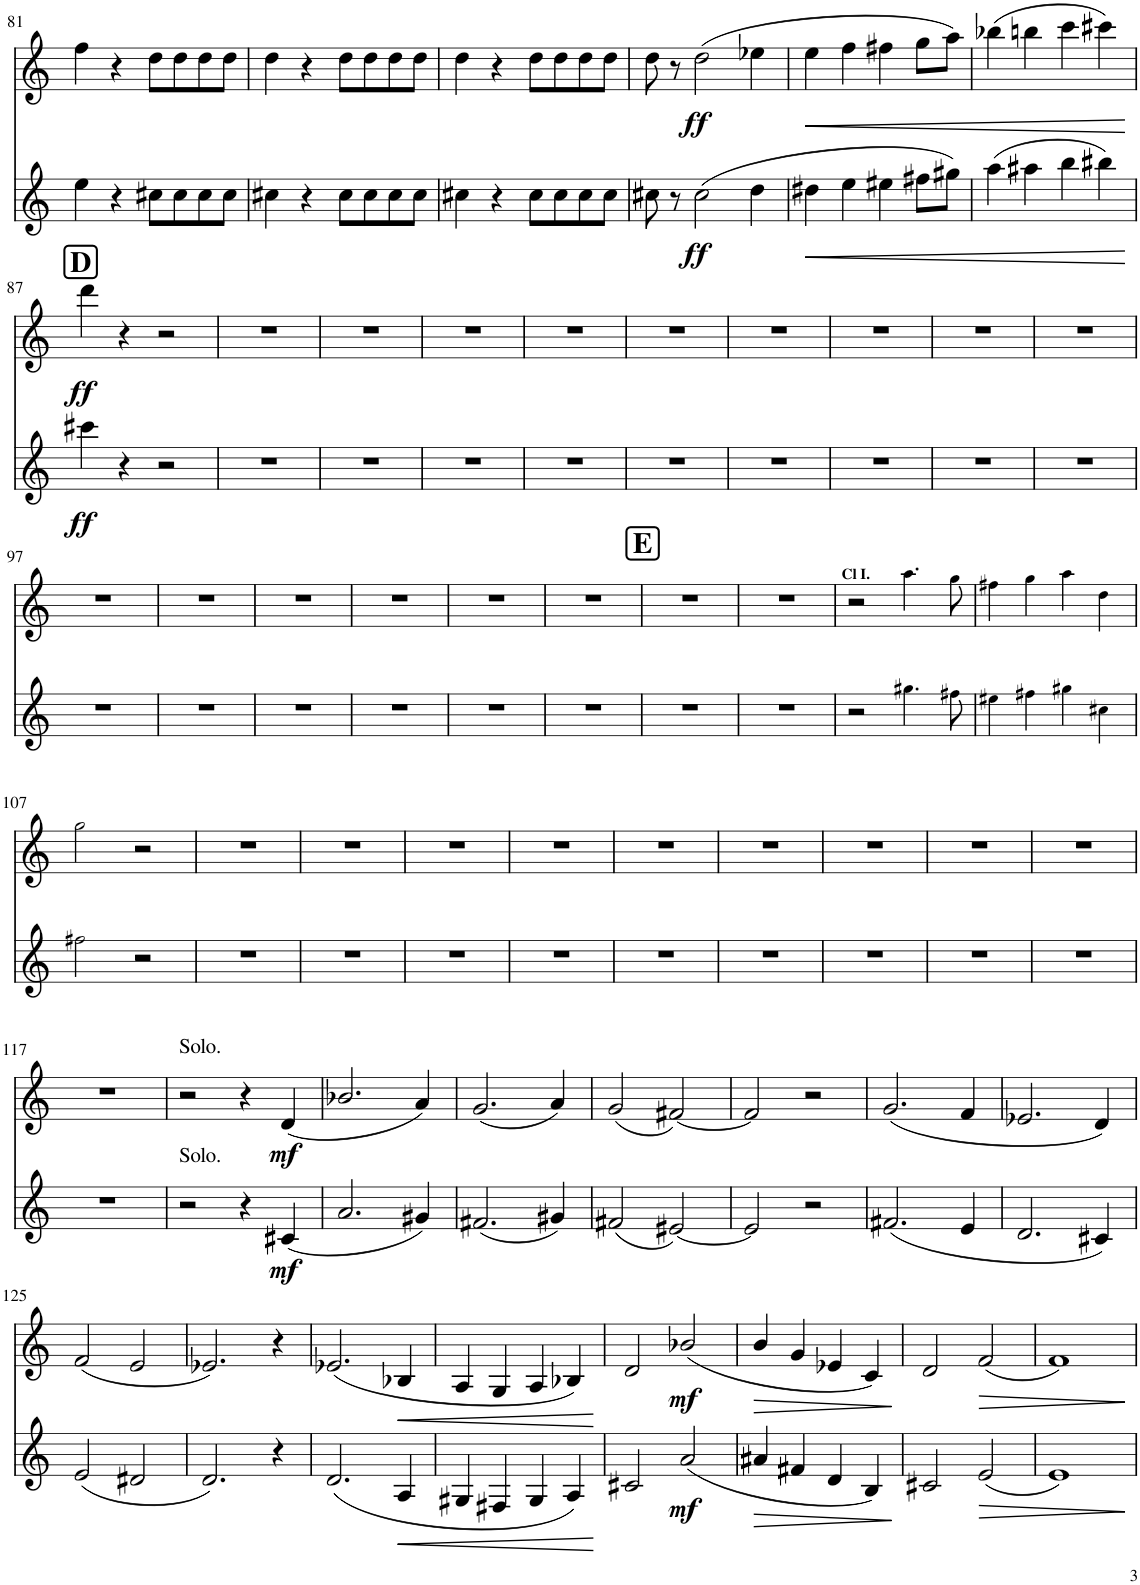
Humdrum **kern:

**kern	**dynam	**kern	**dynam
*part2	*part2	*part1	*part1
*staff2	*staff2	*staff1	*staff1
*I"Bb Cl II	*	*I"A Cl II	*
*I'Cl	*	*I'Cl	*
!!LO:PB:g=z
*clefG2	*	*clefG2	*
*Trd1c2	*	*Trd2c3	*
*k[]	*	*k[]	*
*M2/2	*	*M2/2	*
*met(c|)	*	*met(c|)	*
=81	=81	=81	=81
4ee\	.	4ff\	.
4r	.	4r	.
8cc#X\L	.	8dd\L	.
8cc#\	.	8dd\	.
8cc#\	.	8dd\	.
8cc#\J	.	8dd\J	.
=82	=82	=82	=82
4cc#X\	.	4dd\	.
4r	.	4r	.
8cc#\L	.	8dd\L	.
8cc#\	.	8dd\	.
8cc#\	.	8dd\	.
8cc#\J	.	8dd\J	.
=83	=83	=83	=83
4cc#X\	.	4dd\	.
4r	.	4r	.
8cc#\L	.	8dd\L	.
8cc#\	.	8dd\	.
8cc#\	.	8dd\	.
8cc#\J	.	8dd\J	.
=84	=84	=84	=84
8cc#X\	.	8dd\	.
8r	.	8r	.
!	!LO:DY:b	!	!LO:DY:b
(2cc#\	ff	(2dd\	ff
4dd\	.	4ee-X\	.
=85	=85	=85	=85
!	!LO:HP:b	!	!LO:HP:b
4dd#X\	<	4ee\	<
4ee\	.	4ff\	.
4ee#X\	.	4ff#X\	.
8ff#X\L	.	8gg\L	.
8gg#X\J)	.	8aa\J)	.
=86	=86	=86	=86
(4aa\	.	(4bb-X\	.
4aa#X\	.	4bbn\	.
4bb\	.	4ccc\	.
4bb#X\)	.	4ccc#X\)	.
.	[	.	[
!!LO:LB:g=z
=87	=87	=87	=87
!	!LO:DY:b	!	!LO:DY:b
4ccc#X\	ff	4ddd\	ff
4r	.	4r	.
2r	.	2r	.
=88	=88	=88	=88
1r	.	1r	.
=89	=89	=89	=89
1r	.	1r	.
=90	=90	=90	=90
1r	.	1r	.
=91	=91	=91	=91
1r	.	1r	.
=92	=92	=92	=92
1r	.	1r	.
=93	=93	=93	=93
1r	.	1r	.
=94	=94	=94	=94
1r	.	1r	.
=95	=95	=95	=95
1r	.	1r	.
=96	=96	=96	=96
1r	.	1r	.
!!LO:LB:g=z
=97	=97	=97	=97
1r	.	1r	.
=98	=98	=98	=98
1r	.	1r	.
=99	=99	=99	=99
1r	.	1r	.
=100	=100	=100	=100
1r	.	1r	.
=101	=101	=101	=101
1r	.	1r	.
=102	=102	=102	=102
1r	.	1r	.
=103	=103	=103	=103
1r	.	1r	.
=104	=104	=104	=104
1r	.	1r	.
=105	=105	=105	=105
!	!	!LO:TX:a:B:t=Cl I.	!
2r	.	2r	.
4.gg#X\	.	4.aa\	.
8ff#X\	.	8gg\	.
=106	=106	=106	=106
4ee#X\	.	4ff#X\	.
4ff#X\	.	4gg\	.
4gg#X\	.	4aa\	.
4cc#X\	.	4dd\	.
!!LO:LB:g=z
=107	=107	=107	=107
2ff#X\	.	2gg\	.
2r	.	2r	.
=108	=108	=108	=108
1r	.	1r	.
=109	=109	=109	=109
1r	.	1r	.
=110	=110	=110	=110
1r	.	1r	.
=111	=111	=111	=111
1r	.	1r	.
=112	=112	=112	=112
1r	.	1r	.
=113	=113	=113	=113
1r	.	1r	.
=114	=114	=114	=114
1r	.	1r	.
=115	=115	=115	=115
1r	.	1r	.
=116	=116	=116	=116
1r	.	1r	.
!!LO:LB:g=z
=117	=117	=117	=117
1r	.	1r	.
=118	=118	=118	=118
!	!	!LO:TX:a:t=Solo.	!
!LO:TX:a:t=Solo.	!	!	!
2r	.	2r	.
4r	.	4r	.
!	!LO:DY:b	!	!LO:DY:b
(4c#X/	mf	(4d/	mf
=119	=119	=119	=119
2.a/	.	2.b-X/	.
4g#X/)	.	4a/)	.
=120	=120	=120	=120
(2.f#X/	.	(2.g/	.
4g#X/)	.	4a/)	.
=121	=121	=121	=121
(2f#X/	.	(2g/	.
[2e#X/)	.	[2f#X/)	.
=122	=122	=122	=122
2e#/]	.	2f#/]	.
2r	.	2r	.
=123	=123	=123	=123
(2.f#X/	.	(2.g/	.
4e/	.	4f/	.
=124	=124	=124	=124
2.d/	.	2.e-X/	.
4c#X/)	.	4d/)	.
!!LO:LB:g=z
=125	=125	=125	=125
(2e/	.	(2f/	.
2d#X/	.	2e/	.
=126	=126	=126	=126
2.d/)	.	2.e-X/)	.
4r	.	4r	.
=127	=127	=127	=127
(2.d/	.	(2.e-X/	.
!	!LO:HP:b	!	!LO:HP:b
4A/	<	4B-X/	<
=128	=128	=128	=128
4G#X/	.	4A/	.
4F#X/	.	4G/	.
4G#/	.	4A/	.
4A/)	.	4B-X/)	.
.	[	.	[
=129	=129	=129	=129
2c#X/	.	2d/	.
!	!LO:DY:b	!	!LO:DY:b
(2a/	mf	(2b-X/	mf
=130	=130	=130	=130
!	!LO:HP:b	!	!LO:HP:b
4a#X/	>	4b/	>
4f#X/	.	4g/	.
4d/	.	4e-X/	.
4B/)	.	4c/)	.
.	]	.	]
=131	=131	=131	=131
2c#X/	.	2d/	.
!	!LO:HP:b	!	!LO:HP:b
(2e/	>	(2f/	>
=132	=132	=132	=132
1e)	.	1f)	.
.	]	.	]
=	=	=	=
*-	*-	*-	*-
